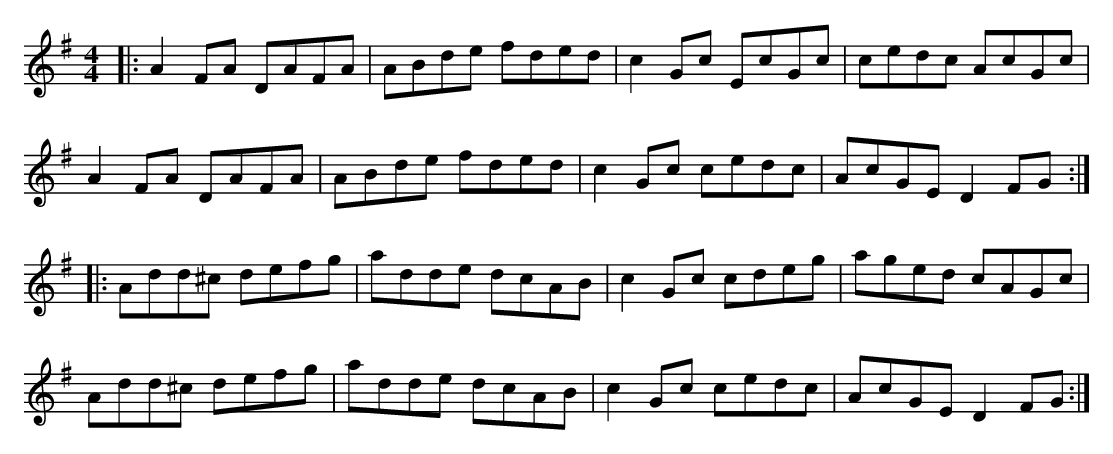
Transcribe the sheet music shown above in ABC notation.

X:1
M:4/4
K:Dmix
|:A2FA DAFA|ABde fded|c2Gc EcGc|cedc AcGc|
A2FA DAFA|ABde fded|c2Gc cedc|AcGE D2FG:|
|:Add^c defg|adde dcAB|c2Gc cdeg|aged cAGc|
Add^c defg|adde dcAB|c2Gc cedc|AcGE D2FG:|
